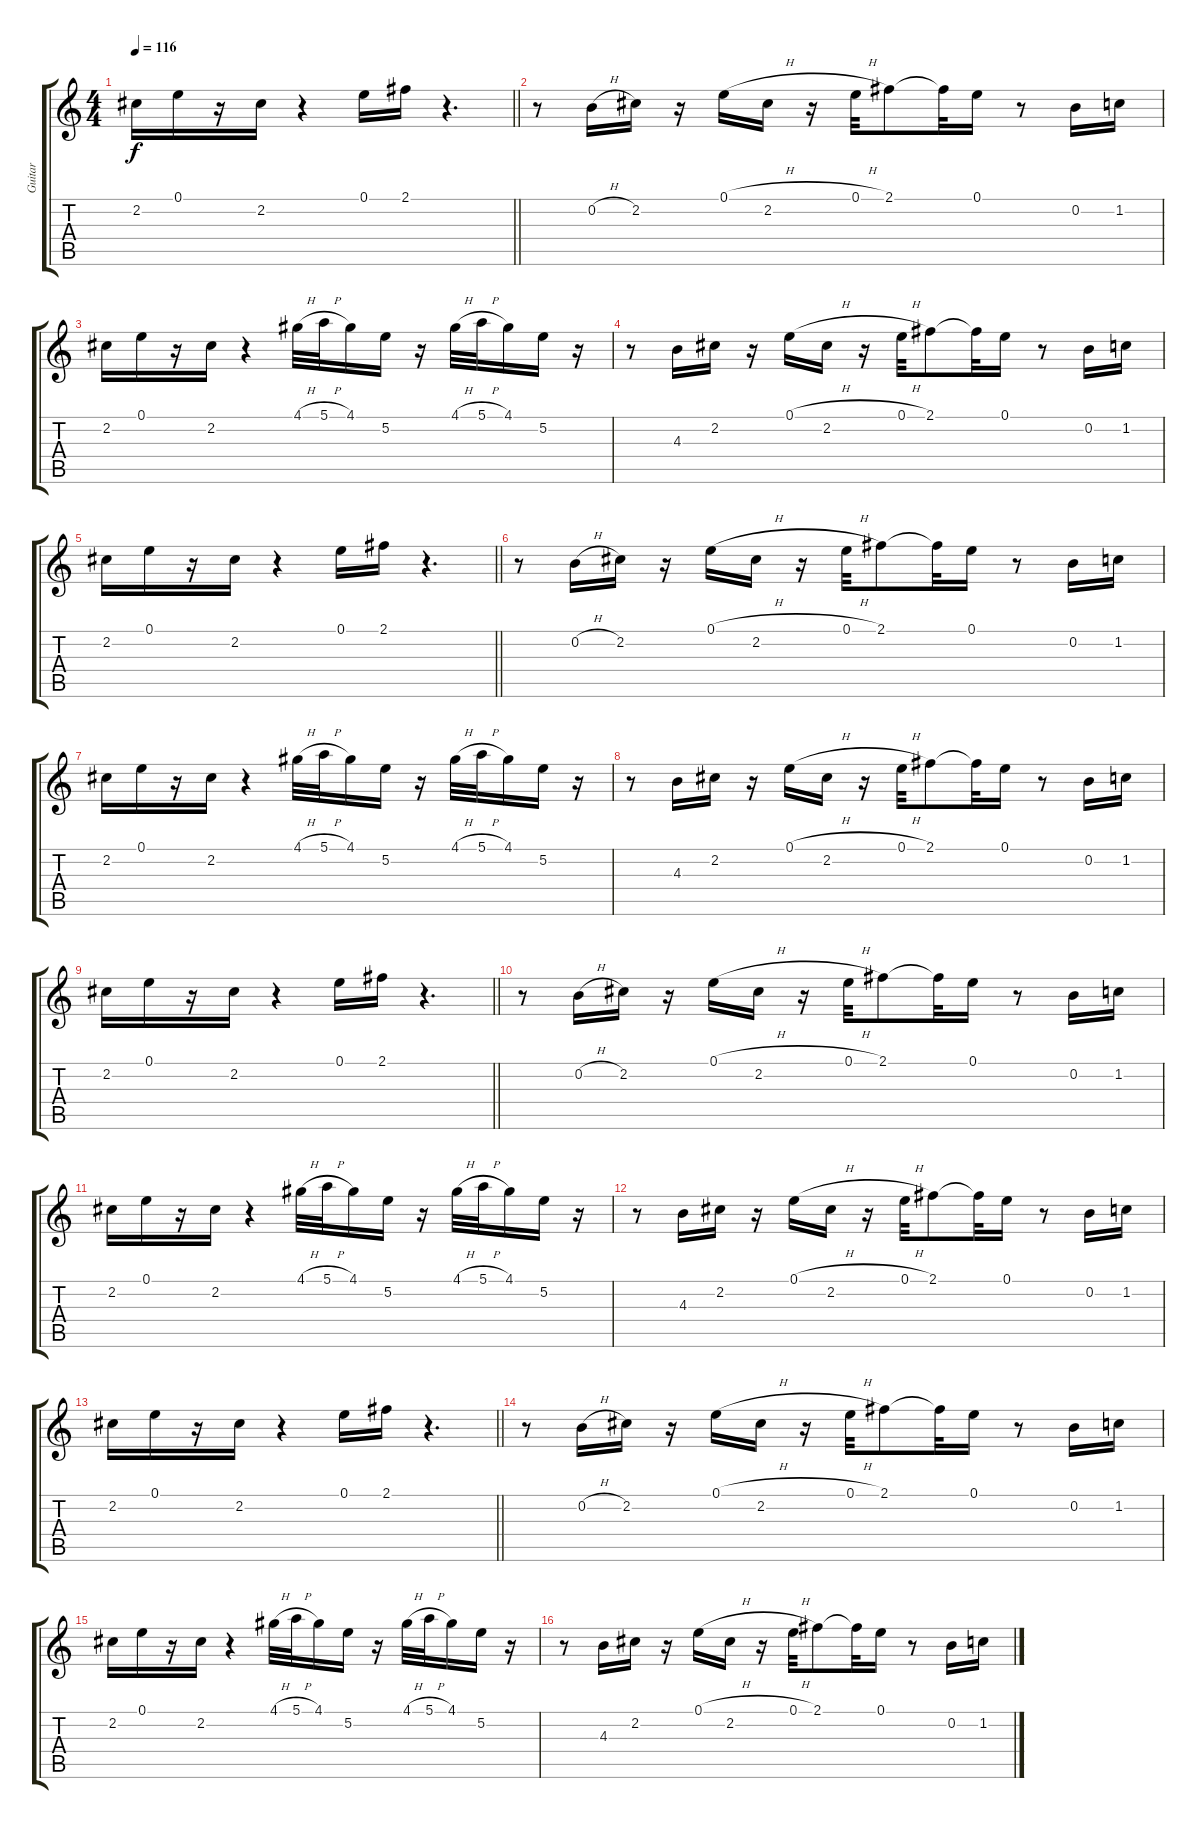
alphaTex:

\track ("Guitar" "Guitar") {instrument acousticguitarsteel}
\staff {score tabs}
\tuning (E4 B3 G3 D3 A2 E2) {hide}
\ts (4 4)
\tempo 116
\clef g2
\barLineRight lightlight
\ks c
2.2.16{dy f} 0.1.16 r.16 2.2.16 r.4 0.1.16 2.1.16 r.4{d} |
r.8 0.2{h}.16 2.2.16 r.16 0.1{h}.16 2.2.16 r.16 0.1{h}.32 2.1.8 2.1{t}.32 0.1.16 r.8 0.2.16 1.2.16 |
2.2.16 0.1.16 r.16 2.2.16 r.4 4.1{h}.32 5.1{h}.32 4.1.16 5.2.16 r.16 4.1{h}.32 5.1{h}.32 4.1.16 5.2.16 r.16 |
r.8 4.3.16 2.2.16 r.16 0.1{h}.16 2.2.16 r.16 0.1{h}.32 2.1.8 2.1{t}.32 0.1.16 r.8 0.2.16 1.2.16 |
\barLineRight lightlight
2.2.16 0.1.16 r.16 2.2.16 r.4 0.1.16 2.1.16 r.4{d} |
r.8 0.2{h}.16 2.2.16 r.16 0.1{h}.16 2.2.16 r.16 0.1{h}.32 2.1.8 2.1{t}.32 0.1.16 r.8 0.2.16 1.2.16 |
2.2.16 0.1.16 r.16 2.2.16 r.4 4.1{h}.32 5.1{h}.32 4.1.16 5.2.16 r.16 4.1{h}.32 5.1{h}.32 4.1.16 5.2.16 r.16 |
r.8 4.3.16 2.2.16 r.16 0.1{h}.16 2.2.16 r.16 0.1{h}.32 2.1.8 2.1{t}.32 0.1.16 r.8 0.2.16 1.2.16 |
\barLineRight lightlight
2.2.16 0.1.16 r.16 2.2.16 r.4 0.1.16 2.1.16 r.4{d} |
r.8 0.2{h}.16 2.2.16 r.16 0.1{h}.16 2.2.16 r.16 0.1{h}.32 2.1.8 2.1{t}.32 0.1.16 r.8 0.2.16 1.2.16 |
2.2.16 0.1.16 r.16 2.2.16 r.4 4.1{h}.32 5.1{h}.32 4.1.16 5.2.16 r.16 4.1{h}.32 5.1{h}.32 4.1.16 5.2.16 r.16 |
r.8 4.3.16 2.2.16 r.16 0.1{h}.16 2.2.16 r.16 0.1{h}.32 2.1.8 2.1{t}.32 0.1.16 r.8 0.2.16 1.2.16 |
\barLineRight lightlight
2.2.16 0.1.16 r.16 2.2.16 r.4 0.1.16 2.1.16 r.4{d} |
r.8 0.2{h}.16 2.2.16 r.16 0.1{h}.16 2.2.16 r.16 0.1{h}.32 2.1.8 2.1{t}.32 0.1.16 r.8 0.2.16 1.2.16 |
2.2.16 0.1.16 r.16 2.2.16 r.4 4.1{h}.32 5.1{h}.32 4.1.16 5.2.16 r.16 4.1{h}.32 5.1{h}.32 4.1.16 5.2.16 r.16 |
r.8 4.3.16 2.2.16 r.16 0.1{h}.16 2.2.16 r.16 0.1{h}.32 2.1.8 2.1{t}.32 0.1.16 r.8 0.2.16 1.2.16
